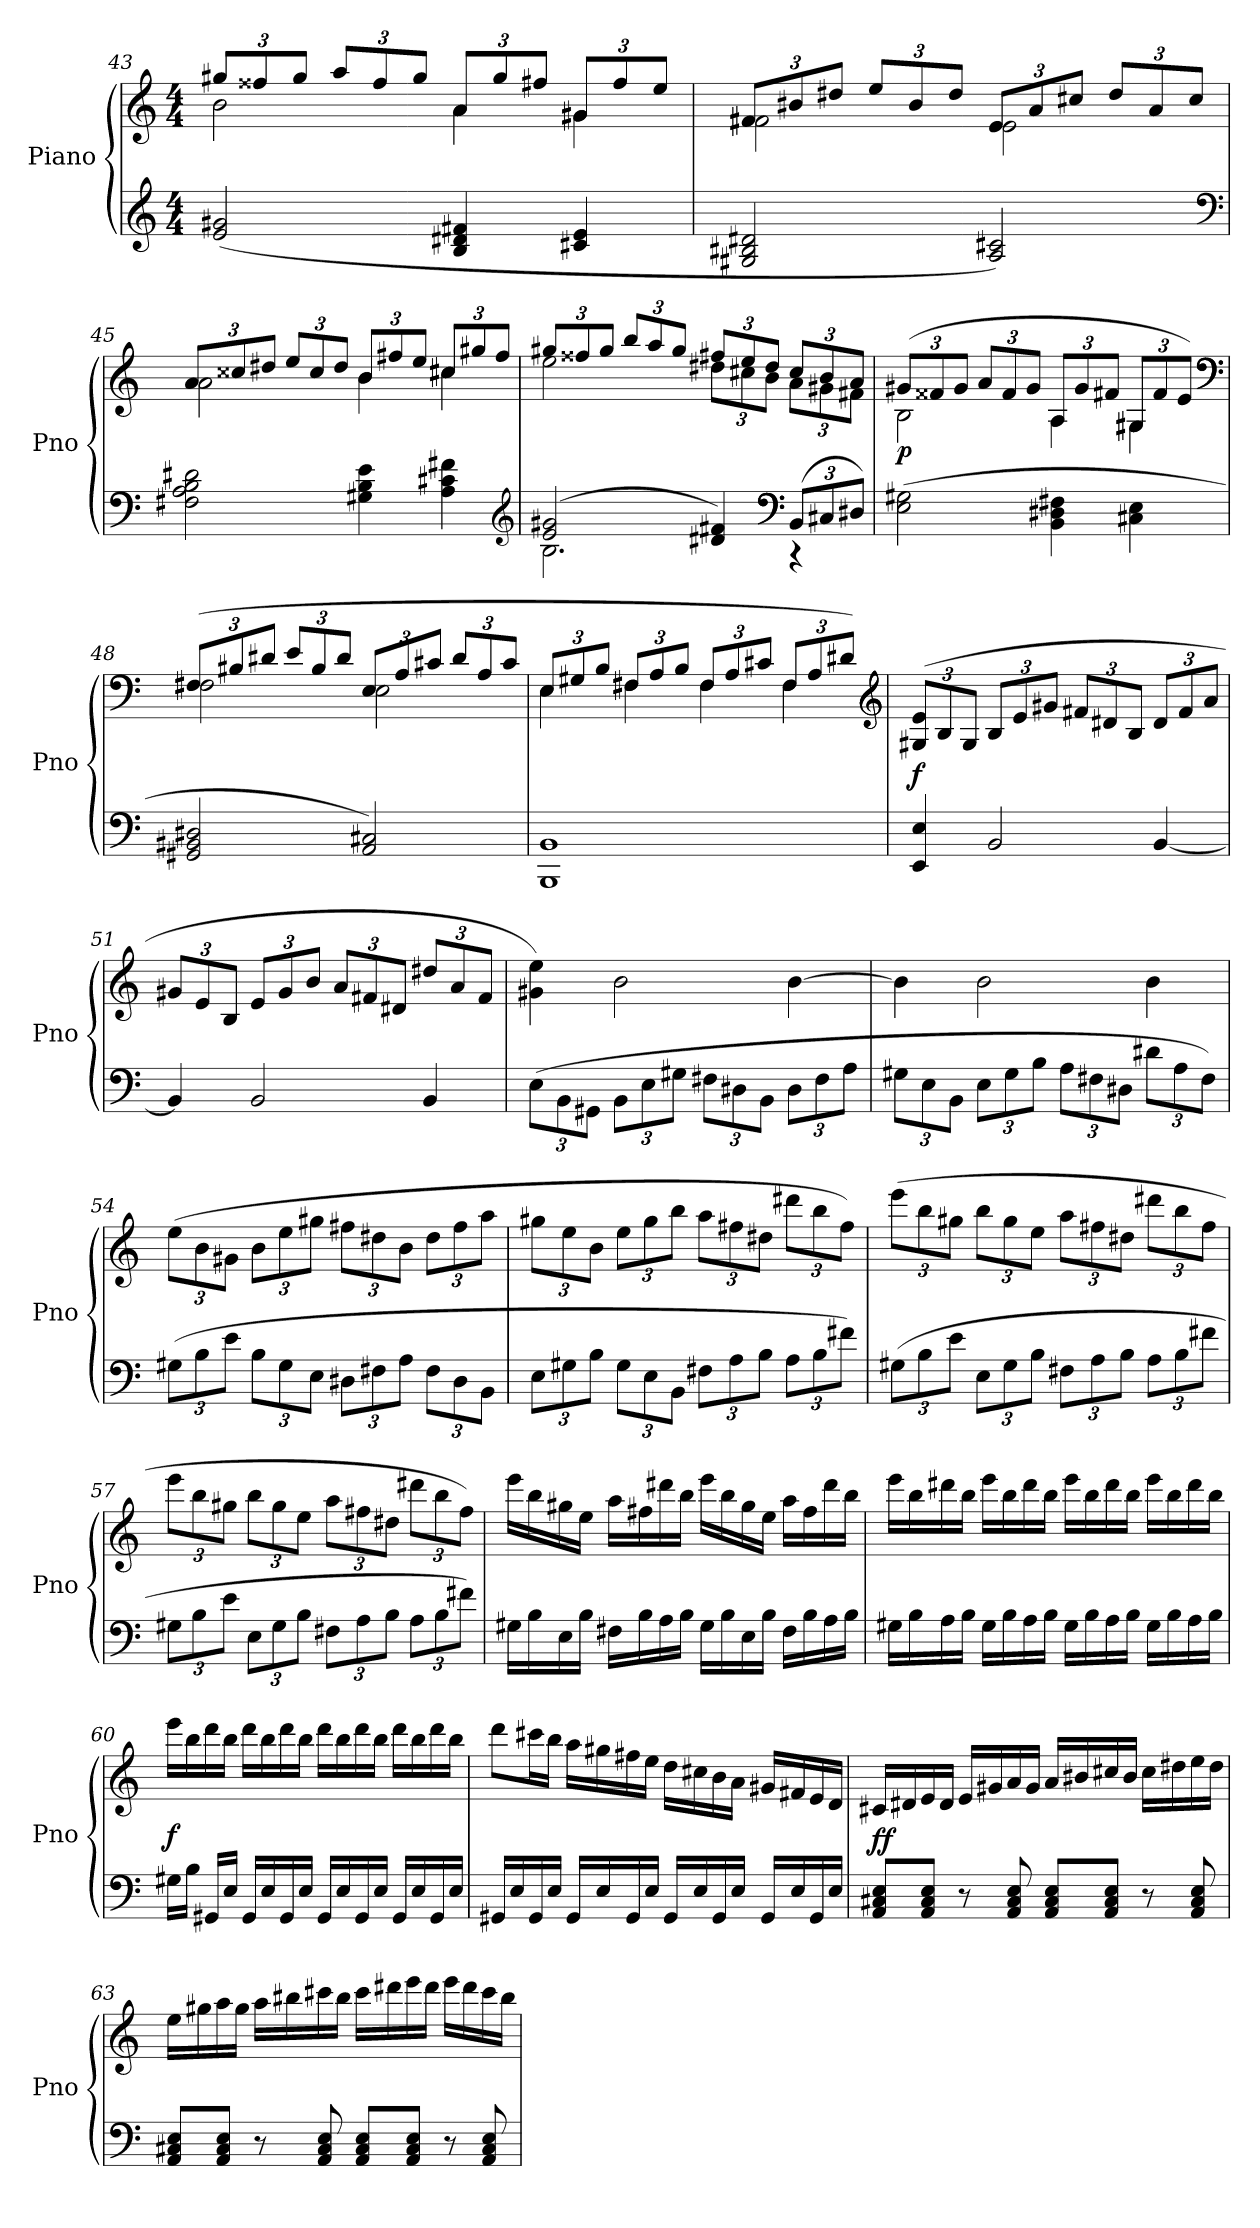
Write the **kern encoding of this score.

**kern	**kern	**dynam
*part1	*part1	*part1
*staff2	*staff1	*staff1/2
*I"Piano	*	*
*I'Pno	*	*
*clefG2	*clefG2	*
*k[]	*k[]	*
*C:	*C:	*
*M4/4	*M4/4	*
=43	=43	=43
*	*^	*
(2e/ 2g#X/	12gg#X/L	2b\	.
.	12ff##X/	.	.
.	12gg#/J	.	.
.	12aa/L	.	.
.	12ff##/	.	.
.	12gg#/J	.	.
4B/ 4d#X/ 4f#X/	12a/L	4a\	.
.	12gg#/	.	.
.	12ff#X/J	.	.
4c#X/ 4e/	12g#X/L	4g#X\	.
.	12ff#/	.	.
.	12ee/J	.	.
=44	=44	=44	=44
2G#X/ 2B#X/ 2d#X/	12f#X/L	2f#X\	.
.	12b#X/	.	.
.	12dd#X/J	.	.
.	12ee/L	.	.
.	12b#/	.	.
.	12dd#/J	.	.
2A/ 2c#X/)	12e/L	2e\	.
.	12a/	.	.
.	12cc#X/J	.	.
.	12dd#/L	.	.
.	12a/	.	.
.	12cc#/J	.	.
*clefF4	*	*	*
=45	=45	=45	=45
2F#X\ 2A\ 2B\ 2d#X\	12a/L	2a\	.
.	12cc##X/	.	.
.	12dd#X/J	.	.
.	12ee/L	.	.
.	12cc##/	.	.
.	12dd#/J	.	.
4G#X\ 4B\ 4e\	12b/L	4b\	.
.	12ff#X/	.	.
.	12ee/J	.	.
4A\ 4c#X\ 4f#X\	12cc#X/L	4cc#X\	.
.	12gg#X/	.	.
.	12ff#/J	.	.
*clefG2	*	*	*
=46	=46	=46	=46
*^	*	*	*
(2e/ 2g#X/	2.B\	12gg#X/L	2ee\	.
.	.	12ff##X/	.	.
.	.	12gg#/J	.	.
.	.	12bb/L	.	.
.	.	12aa/	.	.
.	.	12gg#/J	.	.
4d#X/ 4f#X/)	.	12ff#X/L	12dd#X\L	.
.	.	12ee/	12cc#X\	.
.	.	12dd#/J	12b\J	.
*clefF4	*	*	*	*
(12BB/L	4r	12cc#/L	12a\L	.
12C#X/	.	12b/	12g#X\	.
12D#X/J)	.	12a/J	12f#X\J	.
*v	*v	*	*	*
=47	=47	=47	=47
(2E\ 2G#X\	(12g#X/L	2B\	p
.	12f##X/	.	.
.	12g#/J	.	.
.	12a/L	.	.
.	12f##/	.	.
.	12g#/J	.	.
4BB\ 4D#X\ 4F#X\	12A/L	4A\	.
.	12g#/	.	.
.	12f#X/J	.	.
4C#X\ 4E\	12G#X/L	4G#X\	.
.	12f#/	.	.
.	12e/J)	.	.
*	*clefF4	*	*
=48	=48	=48	=48
2GG#X/ 2BB#X/ 2D#X/	(12F#X/L	2F#X\	.
.	12B#X/	.	.
.	12d#X/J	.	.
.	12e/L	.	.
.	12B#/	.	.
.	12d#/J	.	.
2AA/ 2C#X/)	12E/L	2E\	.
.	12A/	.	.
.	12c#X/J	.	.
.	12d#/L	.	.
.	12A/	.	.
.	12c#/J	.	.
=49	=49	=49	=49
1BBB 1BB	12E/L	4E\	.
.	12G#X/	.	.
.	12B/J	.	.
.	12F#X/L	4F#X\	.
.	12A/	.	.
.	12B/J	.	.
.	12F#/L	4F#\	.
.	12A/	.	.
.	12c#X/J	.	.
.	12F#/L	4F#\	.
.	12A/	.	.
.	12d#X/J)	.	.
*	*v	*v	*
*	*clefG2	*
=50	=50	=50
4EE/ 4E/	(12G#X/ 12e/L	f
.	12B/	.
.	12G#/J	.
2BB/	12B/L	.
.	12e/	.
.	12g#X/J	.
.	12f#X/L	.
.	12d#X/	.
.	12B/J	.
[4BB/	12d#/L	.
.	12f#/	.
.	12a/J	.
=51	=51	=51
4BB/]	12g#X/L	.
.	12e/	.
.	12B/J	.
2BB/	12e/L	.
.	12g#/	.
.	12b/J	.
.	12a/L	.
.	12f#X/	.
.	12d#X/J	.
4BB/	12dd#X/L	.
.	12a/	.
.	12f#/J	.
=52	=52	=52
(12E\L	4g#X\ 4ee\)	.
12BB\	.	.
12GG#X\J	.	.
12BB\L	2b\	.
12E\	.	.
12G#X\J	.	.
12F#X\L	.	.
12D#X\	.	.
12BB\J	.	.
12D#\L	[4b\	.
12F#\	.	.
12A\J	.	.
=53	=53	=53
12G#X\L	4b\]	.
12E\	.	.
12BB\J	.	.
12E\L	2b\	.
12G#\	.	.
12B\J	.	.
12A\L	.	.
12F#X\	.	.
12D#X\J	.	.
12d#X\L	4b\	.
12A\	.	.
12F#\J)	.	.
=54	=54	=54
(12G#X\L	(12ee\L	.
12B\	12b\	.
12e\J	12g#X\J	.
12B\L	12b\L	.
12G#\	12ee\	.
12E\J	12gg#X\J	.
12D#X\L	12ff#X\L	.
12F#X\	12dd#X\	.
12A\J	12b\J	.
12F#\L	12dd#\L	.
12D#\	12ff#\	.
12BB\J	12aa\J	.
=55	=55	=55
12E\L	12gg#X\L	.
12G#X\	12ee\	.
12B\J	12b\J	.
12G#\L	12ee\L	.
12E\	12gg#\	.
12BB\J	12bb\J	.
12F#X\L	12aa\L	.
12A\	12ff#X\	.
12B\J	12dd#X\J	.
12A\L	12ddd#X\L	.
12B\	12bb\	.
12f#X\J)	12ff#\J)	.
=56	=56	=56
(12G#X\L	(12eee\L	.
12B\	12bb\	.
12e\J	12gg#X\J	.
12E\L	12bb\L	.
12G#\	12gg#\	.
12B\J	12ee\J	.
12F#X\L	12aa\L	.
12A\	12ff#X\	.
12B\J	12dd#X\J	.
12A\L	12ddd#X\L	.
12B\	12bb\	.
12f#X\J	12ff#\J	.
=57	=57	=57
12G#X\L	12eee\L	.
12B\	12bb\	.
12e\J	12gg#X\J	.
12E\L	12bb\L	.
12G#\	12gg#\	.
12B\J	12ee\J	.
12F#X\L	12aa\L	.
12A\	12ff#X\	.
12B\J	12dd#X\J	.
12A\L	12ddd#X\L	.
12B\	12bb\	.
12f#X\J)	12ff#\J)	.
=58	=58	=58
16G#X\LL	16eee\LL	.
16B\	16bb\	.
16E\	16gg#X\	.
16B\JJ	16ee\JJ	.
16F#X\LL	16aa\LL	.
16B\	16ff#X\	.
16A\	16ddd#X\	.
16B\JJ	16bb\JJ	.
16G#\LL	16eee\LL	.
16B\	16bb\	.
16E\	16gg#\	.
16B\JJ	16ee\JJ	.
16F#\LL	16aa\LL	.
16B\	16ff#\	.
16A\	16ddd#\	.
16B\JJ	16bb\JJ	.
=59	=59	=59
16G#X\LL	16eee\LL	.
16B\	16bb\	.
16A\	16ddd#X\	.
16B\JJ	16bb\JJ	.
16G#\LL	16eee\LL	.
16B\	16bb\	.
16A\	16ddd#\	.
16B\JJ	16bb\JJ	.
16G#\LL	16eee\LL	.
16B\	16bb\	.
16A\	16ddd#\	.
16B\JJ	16bb\JJ	.
16G#\LL	16eee\LL	.
16B\	16bb\	.
16A\	16ddd#\	.
16B\JJ	16bb\JJ	.
=60	=60	=60
16G#X\LL	16eee\LL	f
16B\JJ	16bb\	.
16GG#X/LL	16ddd\	.
16E/JJ	16bb\JJ	.
16GG#/LL	16ddd\LL	.
16E/	16bb\	.
16GG#/	16ddd\	.
16E/JJ	16bb\JJ	.
16GG#/LL	16ddd\LL	.
16E/	16bb\	.
16GG#/	16ddd\	.
16E/JJ	16bb\JJ	.
16GG#/LL	16ddd\LL	.
16E/	16bb\	.
16GG#/	16ddd\	.
16E/JJ	16bb\JJ	.
=61	=61	=61
16GG#X/LL	8ddd\L	.
16E/	.	.
16GG#/	16ccc#X\L	.
16E/JJ	16bb\JJ	.
16GG#/LL	16aa\LL	.
16E/	16gg#X\	.
16GG#/	16ff#X\	.
16E/JJ	16ee\JJ	.
16GG#/LL	16dd\LL	.
16E/	16cc#X\	.
16GG#/	16b\	.
16E/JJ	16a\JJ	.
16GG#/LL	16g#X/LL	.
16E/	16f#X/	.
16GG#/	16e/	.
16E/JJ	16d/JJ	.
=62	=62	=62
8AA/ 8C#X/ 8E/L	16c#X/LL	ff
.	16d#X/	.
8AA/ 8C#/ 8E/J	16e/	.
.	16d#/JJ	.
8r	16e/LL	.
.	16g#X/	.
8AA/ 8C#/ 8E/	16a/	.
.	16g#/JJ	.
8AA/ 8C#/ 8E/L	16a/LL	.
.	16b#X/	.
8AA/ 8C#/ 8E/J	16cc#X/	.
.	16b#/JJ	.
8r	16cc#\LL	.
.	16dd#X\	.
8AA/ 8C#/ 8E/	16ee\	.
.	16dd#\JJ	.
=63	=63	=63
8AA/ 8C#X/ 8E/L	16ee\LL	.
.	16gg#X\	.
8AA/ 8C#/ 8E/J	16aa\	.
.	16gg#\JJ	.
8r	16aa\LL	.
.	16bb#X\	.
8AA/ 8C#/ 8E/	16ccc#X\	.
.	16bb#\JJ	.
8AA/ 8C#/ 8E/L	16ccc#\LL	.
.	16ddd#X\	.
8AA/ 8C#/ 8E/J	16eee\	.
.	16ddd#\JJ	.
8r	16eee\LL	.
.	16ddd#\	.
8AA/ 8C#/ 8E/	16ccc#\	.
.	16bb#\JJ	.
=	=	=
*-	*-	*-
